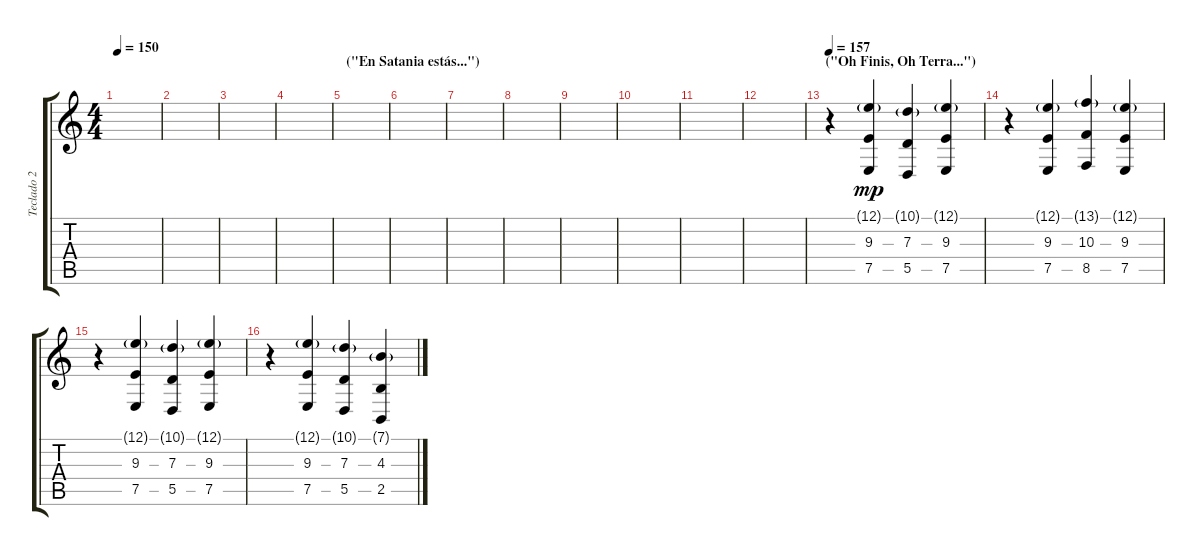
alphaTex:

\track ("Teclado 2 + Coros" "Teclado 2 ") {instrument synthvoice}
\staff {score tabs}
\tuning (E4 B3 G3 D3 A2 E2) {hide}
\ts (4 4)
\tempo 150
\clef g2
\ks c
|
|
|
|
\section ("" "(\"En Satania estás...\")")
|
|
|
|
|
|
|
|
\section ("" "(\"Oh Finis, Oh Terra...\")")
\tempo 157
r.4{volume 13 instrument synthvoice} (12.1{g} 9.3 7.5).4{dy mp} (10.1{g} 7.3 5.5).4 (12.1{g} 9.3 7.5).4 |
r.4 (12.1{g} 9.3 7.5).4 (13.1{g} 10.3 8.5).4 (12.1{g} 9.3 7.5).4 |
r.4 (12.1{g} 9.3 7.5).4 (10.1{g} 7.3 5.5).4 (12.1{g} 9.3 7.5).4 |
r.4 (12.1{g} 9.3 7.5).4 (10.1{g} 7.3 5.5).4 (7.1{g} 4.3 2.5).4
